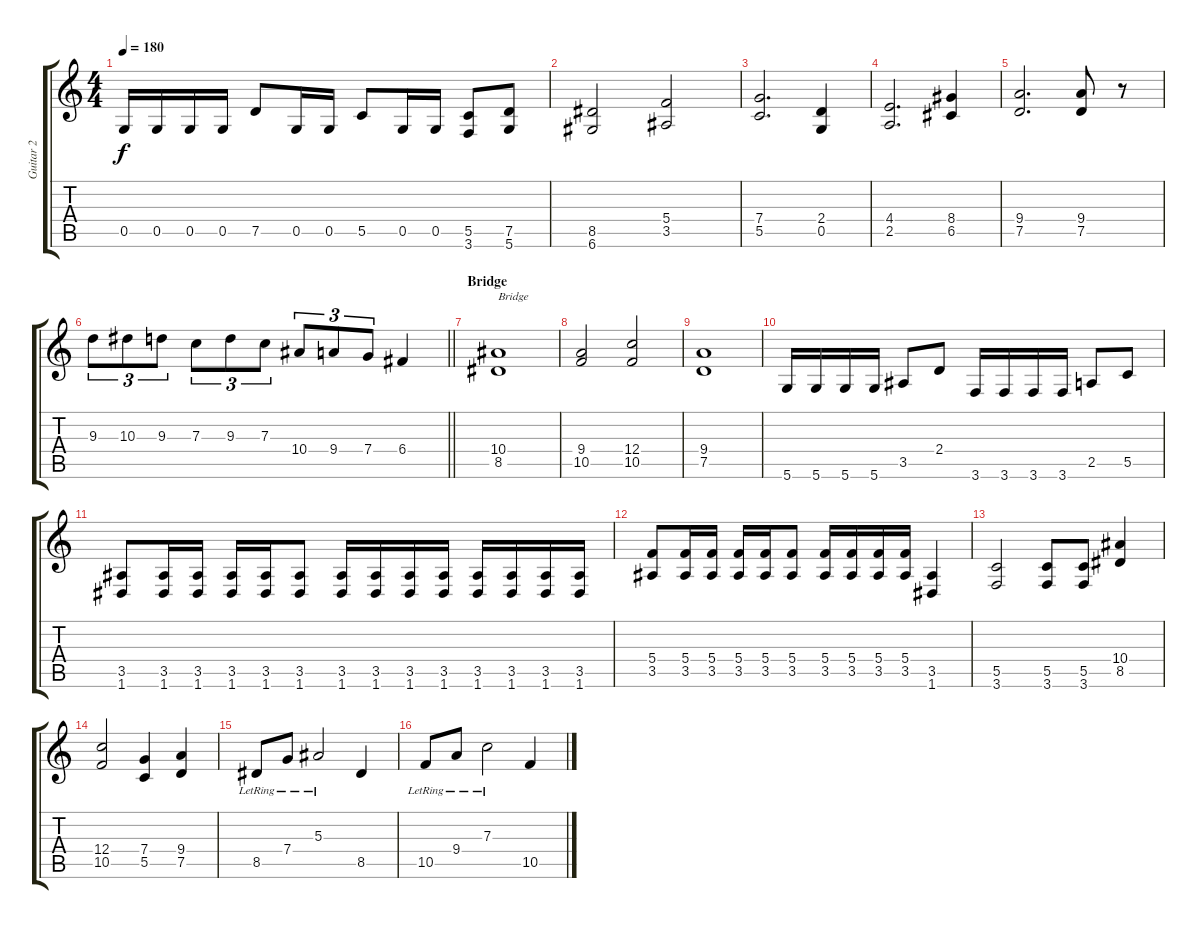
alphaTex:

\track ("Guitar 2" "Guitar 2") {instrument distortionguitar}
\staff {score tabs}
\tuning (D4 A3 F3 C3 G2 D2) {hide}
\ts (4 4)
\tempo 180
\clef g2
\ks c
0.5.16{dy f} 0.5.16 0.5.16 0.5.16 7.5.8 0.5.16 0.5.16 5.5.8 0.5.16 0.5.16 (5.5 3.6).8 (7.5 5.6).8 |
(8.5 6.6).2 (5.4 3.5).2 |
(7.4 5.5).2{d} (2.4 0.5).4 |
(4.4 2.5).2{d} (8.4 6.5).4 |
(9.4 7.5).2{d} (9.4 7.5).8 r.8 |
\barLineRight lightlight
9.3.8{tu (3 2)} 10.3.8{tu (3 2)} 9.3.8{tu (3 2)} 7.3.8{tu (3 2)} 9.3.8{tu (3 2)} 7.3.8{tu (3 2)} 10.4.8{tu (3 2)} 9.4.8{tu (3 2)} 7.4.8{tu (3 2)} 6.4.4 |
\section ("" "Bridge")
(10.4 8.5).1{txt "Bridge"} |
(9.4 10.5).2 (12.4 10.5).2 |
(9.4 7.5).1 |
5.6.16 5.6.16 5.6.16 5.6.16 3.5.8 2.4.8 3.6.16 3.6.16 3.6.16 3.6.16 2.5.8 5.5.8 |
(3.5 1.6).8 (3.5 1.6).16 (3.5 1.6).16 (3.5 1.6).16 (3.5 1.6).16 (3.5 1.6).8 (3.5 1.6).16 (3.5 1.6).16 (3.5 1.6).16 (3.5 1.6).16 (3.5 1.6).16 (3.5 1.6).16 (3.5 1.6).16 (3.5 1.6).16 |
(5.4 3.5).8 (5.4 3.5).16 (5.4 3.5).16 (5.4 3.5).16 (5.4 3.5).16 (5.4 3.5).8 (5.4 3.5).16 (5.4 3.5).16 (5.4 3.5).16 (5.4 3.5).16 (3.5 1.6).4 |
(5.5 3.6).2 (5.5 3.6).8 (5.5 3.6).8 (10.4 8.5).4 |
(12.4 10.5).2 (7.4 5.5).4 (9.4 7.5).4 |
8.5{lr}.8 7.4{lr}.8 5.3{lr}.2 8.5.4 |
10.5{lr}.8 9.4{lr}.8 7.3{lr}.2 10.5.4
